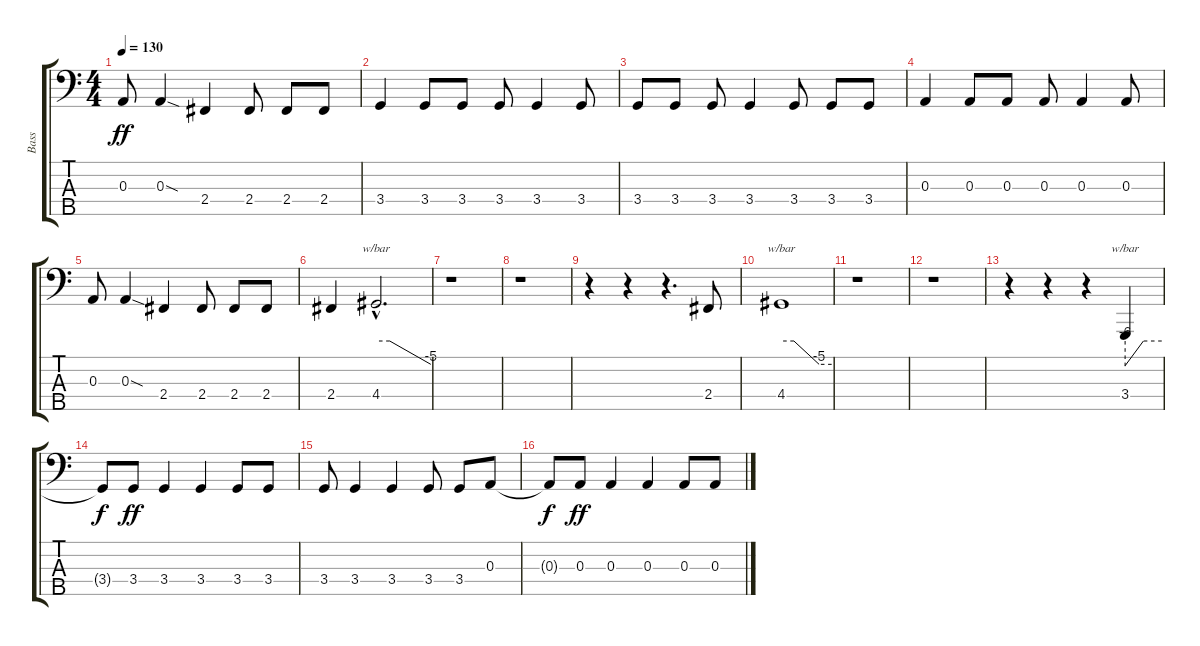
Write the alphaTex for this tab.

\track ("Bass" "Bass") {instrument electricbassfinger}
\staff {score tabs}
\tuning (G2 D2 A1 E1 B0) {hide}
\ts (4 4)
\tempo 130
\clef f4
\ks c
0.3.8{dy ff} 0.3{sod}.4 2.4.4 2.4.8 2.4.8 2.4.8 |
3.4.4 3.4.8 3.4.8 3.4.8 3.4.4 3.4.8 |
3.4.8 3.4.8 3.4.8 3.4.4 3.4.8 3.4.8 3.4.8 |
0.3.4 0.3.8 0.3.8 0.3.8 0.3.4 0.3.8 |
0.3.8 0.3{sod}.4 2.4.4 2.4.8 2.4.8 2.4.8 |
2.4.4 4.4{hac}.2{d tbe (custom default 0 0 15 0 60 -20)} |
r.1 |
r.1 |
r.4 r.4 r.4{d} 2.4.8 |
4.4.1{tbe (custom default 0 0 15 0 45 -20 60 -20)} |
r.1 |
r.1 |
r.4 r.4 r.4 3.4.4{tbe (custom default 0 -24 30 0 60 0)} |
3.4{t}.8{dy f} 3.4.8{dy ff} 3.4.4 3.4.4 3.4.8 3.4.8 |
3.4.8 3.4.4 3.4.4 3.4.8 3.4.8 0.3.8 |
0.3{t}.8{dy f} 0.3.8{dy ff} 0.3.4 0.3.4 0.3.8 0.3.8
